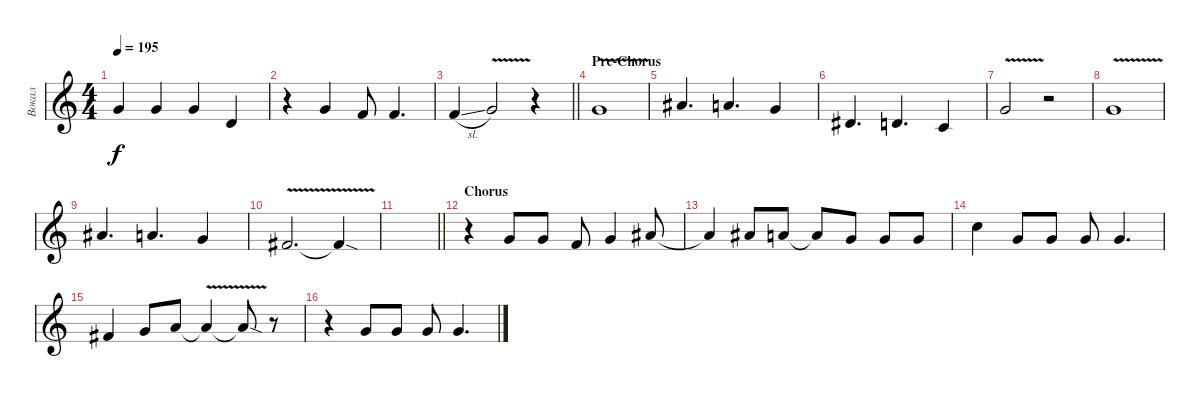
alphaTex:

\track ("Вокал" "Вокал") {instrument trumpet}
\staff {score}
\tuning (E4 B3 G3 D3 A2 E2) {hide}
\ts (4 4)
\tempo 195
\clef g2
\ks c
3.1{t}.4{dy f} 3.1.4 3.1.4 3.2.4 |
r.4 3.1.4 1.1.8 1.1.4{d} |
\barLineRight lightlight
1.1{sl}.4 3.1{v}.2 r.4 |
\section ("" "Pre-Chorus")
3.1{v}.1 |
6.1.4{d} 5.1.4{d} 3.1.4 |
4.2.4{d} 3.2.4{d} 1.2.4 |
3.1{v}.2 r.2 |
3.1{v}.1 |
6.1.4{d} 5.1.4{d} 3.1.4 |
2.1{v}.2{d} 2.1{sod t}.4 |
\barLineRight lightlight
|
\section ("" "Chorus")
r.4 3.1.8 3.1.8 1.1.8 3.1.4 6.1.8 |
6.1{t}.4 6.1.8 5.1.8 5.1{t}.8 3.1.8 3.1.8 3.1.8 |
8.1.4 3.1.8 3.1.8 3.1.8 3.1.4{d} |
2.1.4 3.1.8 5.1.8 5.1{v t}.4 5.1{sod t}.8 r.8 |
r.4 3.1.8 3.1.8 3.1.8 3.1.4{d}
